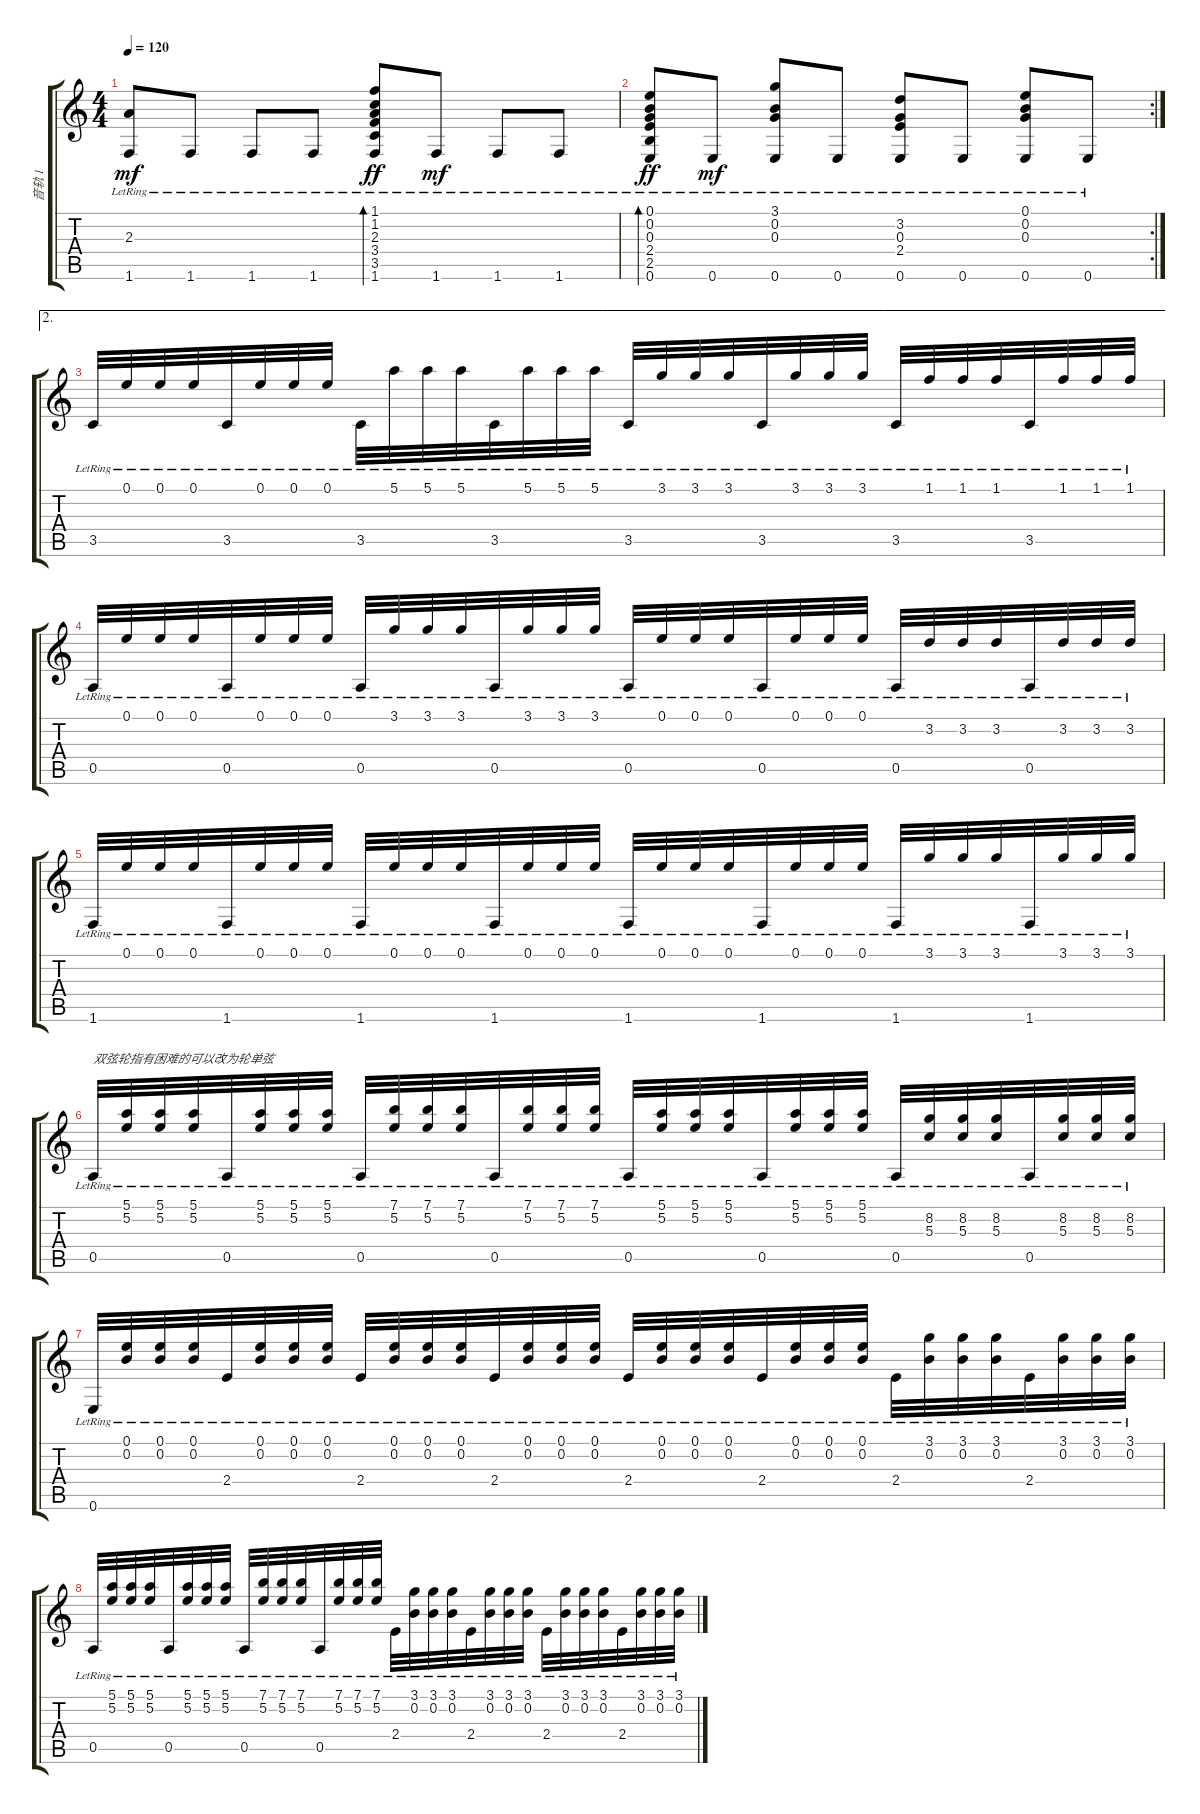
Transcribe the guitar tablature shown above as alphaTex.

\track ("音轨 1" "音轨 1") {instrument acousticguitarnylon}
\staff {score tabs}
\tuning (E4 B3 G3 D3 A2 E2) {hide}
\ts (4 4)
\tempo 120
\clef g2
\ks c
(2.3{lr} 1.6{lr}).8{dy mf} 1.6{lr}.8 1.6{lr}.8 1.6{lr}.8 (1.1{lr} 1.2{lr} 2.3{lr} 3.4{lr} 3.5{lr} 1.6{lr}).8{bd 120 dy ff} 1.6{lr}.8{dy mf} 1.6{lr}.8 1.6{lr}.8 |
\rc 2
(0.1{lr} 0.2{lr} 0.3{lr} 2.4{lr} 2.5{lr} 0.6{lr}).8{bd 60 dy ff} 0.6{lr}.8{dy mf} (3.1{lr} 0.2{lr} 0.3{lr} 0.6{lr}).8 0.6{lr}.8 (3.2{lr} 0.3{lr} 2.4{lr} 0.6{lr}).8 0.6{lr}.8 (0.1{lr} 0.2{lr} 0.3{lr} 0.6{lr}).8 0.6{lr}.8 |
\ae 2
3.5{lr}.32 0.1{lr}.32 0.1{lr}.32 0.1{lr}.32 3.5{lr}.32 0.1{lr}.32 0.1{lr}.32 0.1{lr}.32 3.5{lr}.32 5.1{lr}.32 5.1{lr}.32 5.1{lr}.32 3.5{lr}.32 5.1{lr}.32 5.1{lr}.32 5.1{lr}.32 3.5{lr}.32 3.1{lr}.32 3.1{lr}.32 3.1{lr}.32 3.5{lr}.32 3.1{lr}.32 3.1{lr}.32 3.1{lr}.32 3.5{lr}.32 1.1{lr}.32 1.1{lr}.32 1.1{lr}.32 3.5{lr}.32 1.1{lr}.32 1.1{lr}.32 1.1{lr}.32 |
0.5{lr}.32 0.1{lr}.32 0.1{lr}.32 0.1{lr}.32 0.5{lr}.32 0.1{lr}.32 0.1{lr}.32 0.1{lr}.32 0.5{lr}.32 3.1{lr}.32 3.1{lr}.32 3.1{lr}.32 0.5{lr}.32 3.1{lr}.32 3.1{lr}.32 3.1{lr}.32 0.5{lr}.32 0.1{lr}.32 0.1{lr}.32 0.1{lr}.32 0.5{lr}.32 0.1{lr}.32 0.1{lr}.32 0.1{lr}.32 0.5{lr}.32 3.2{lr}.32 3.2{lr}.32 3.2{lr}.32 0.5{lr}.32 3.2{lr}.32 3.2{lr}.32 3.2{lr}.32 |
1.6{lr}.32 0.1{lr}.32 0.1{lr}.32 0.1{lr}.32 1.6{lr}.32 0.1{lr}.32 0.1{lr}.32 0.1{lr}.32 1.6{lr}.32 0.1{lr}.32 0.1{lr}.32 0.1{lr}.32 1.6{lr}.32 0.1{lr}.32 0.1{lr}.32 0.1{lr}.32 1.6{lr}.32 0.1{lr}.32 0.1{lr}.32 0.1{lr}.32 1.6{lr}.32 0.1{lr}.32 0.1{lr}.32 0.1{lr}.32 1.6{lr}.32 3.1{lr}.32 3.1{lr}.32 3.1{lr}.32 1.6{lr}.32 3.1{lr}.32 3.1{lr}.32 3.1{lr}.32 |
0.5{lr}.32{txt "双弦轮指有困难的可以改为轮单弦"} (5.1{lr} 5.2{lr}).32 (5.1{lr} 5.2{lr}).32 (5.1{lr} 5.2{lr}).32 0.5{lr}.32 (5.1{lr} 5.2{lr}).32 (5.1{lr} 5.2{lr}).32 (5.1{lr} 5.2{lr}).32 0.5{lr}.32 (7.1{lr} 5.2{lr}).32 (7.1{lr} 5.2{lr}).32 (7.1{lr} 5.2{lr}).32 0.5{lr}.32 (7.1{lr} 5.2{lr}).32 (7.1{lr} 5.2{lr}).32 (7.1{lr} 5.2{lr}).32 0.5{lr}.32 (5.1{lr} 5.2{lr}).32 (5.1{lr} 5.2{lr}).32 (5.1{lr} 5.2{lr}).32 0.5{lr}.32 (5.1{lr} 5.2{lr}).32 (5.1{lr} 5.2{lr}).32 (5.1{lr} 5.2{lr}).32 0.5{lr}.32 (8.2{lr} 5.3{lr}).32 (8.2{lr} 5.3{lr}).32 (8.2{lr} 5.3{lr}).32 0.5{lr}.32 (8.2{lr} 5.3{lr}).32 (8.2{lr} 5.3{lr}).32 (8.2{lr} 5.3{lr}).32 |
0.6{lr}.32 (0.1{lr} 0.2{lr}).32 (0.1{lr} 0.2{lr}).32 (0.1{lr} 0.2{lr}).32 2.4{lr}.32 (0.1{lr} 0.2{lr}).32 (0.1{lr} 0.2{lr}).32 (0.1{lr} 0.2{lr}).32 2.4{lr}.32 (0.1{lr} 0.2{lr}).32 (0.1{lr} 0.2{lr}).32 (0.1{lr} 0.2{lr}).32 2.4{lr}.32 (0.1{lr} 0.2{lr}).32 (0.1{lr} 0.2{lr}).32 (0.1{lr} 0.2{lr}).32 2.4{lr}.32 (0.1{lr} 0.2{lr}).32 (0.1{lr} 0.2{lr}).32 (0.1{lr} 0.2{lr}).32 2.4{lr}.32 (0.1{lr} 0.2{lr}).32 (0.1{lr} 0.2{lr}).32 (0.1{lr} 0.2{lr}).32 2.4{lr}.32 (3.1{lr} 0.2{lr}).32 (3.1{lr} 0.2{lr}).32 (3.1{lr} 0.2{lr}).32 2.4{lr}.32 (3.1{lr} 0.2{lr}).32 (3.1{lr} 0.2{lr}).32 (3.1{lr} 0.2{lr}).32 |
0.5{lr}.32 (5.1{lr} 5.2{lr}).32 (5.1{lr} 5.2{lr}).32 (5.1{lr} 5.2{lr}).32 0.5{lr}.32 (5.1{lr} 5.2{lr}).32 (5.1{lr} 5.2{lr}).32 (5.1{lr} 5.2{lr}).32 0.5{lr}.32 (7.1{lr} 5.2{lr}).32 (7.1{lr} 5.2{lr}).32 (7.1{lr} 5.2{lr}).32 0.5{lr}.32 (7.1{lr} 5.2{lr}).32 (7.1{lr} 5.2{lr}).32 (7.1{lr} 5.2{lr}).32 2.4{lr}.32 (3.1{lr} 0.2{lr}).32 (3.1{lr} 0.2{lr}).32 (3.1{lr} 0.2{lr}).32 2.4{lr}.32 (3.1{lr} 0.2{lr}).32 (3.1{lr} 0.2{lr}).32 (3.1{lr} 0.2{lr}).32 2.4{lr}.32 (3.1{lr} 0.2{lr}).32 (3.1{lr} 0.2{lr}).32 (3.1{lr} 0.2{lr}).32 2.4{lr}.32 (3.1{lr} 0.2{lr}).32 (3.1{lr} 0.2{lr}).32 (3.1{lr} 0.2{lr}).32
